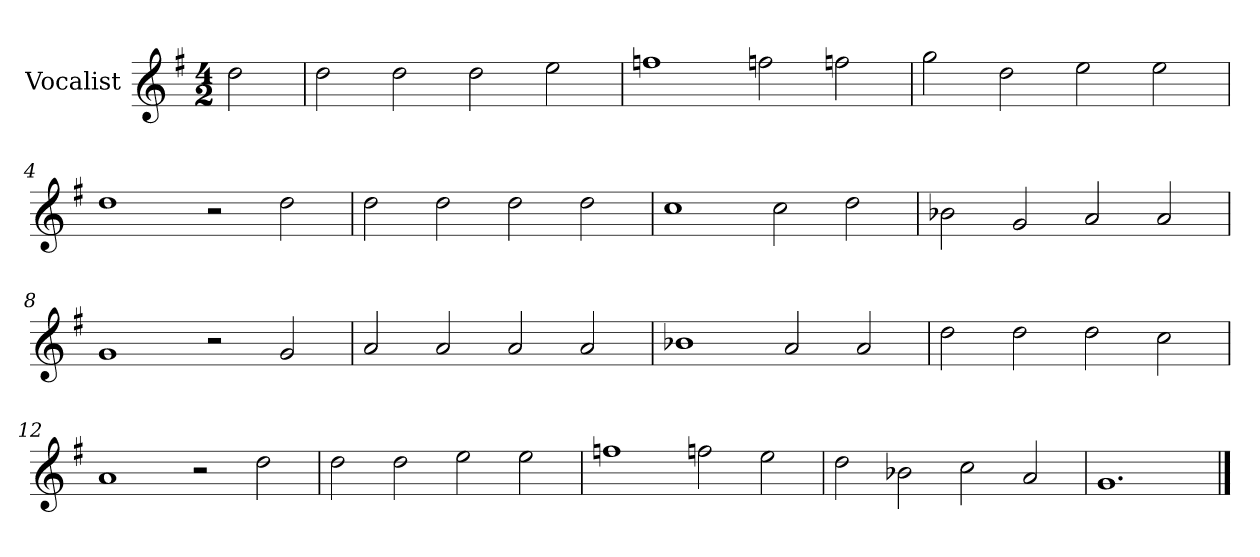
**kern
*part1
*staff1
*I"Vocalist
*k[f#]
*G:
*M4/2
=
2dd
=1
2dd
2dd
2dd
2ee
=2
1ffn
2ffn
2ffn
=3
2gg
2dd
2ee
2ee
=4
1dd
2r
2dd
=5
2dd
2dd
2dd
2dd
=6
1cc
2cc
2dd
=7
2b-X
2g
2a
2a
=8
1g
2r
2g
=9
2a
2a
2a
2a
=10
1b-X
2a
2a
=11
2dd
2dd
2dd
2cc
=12
1a
2r
2dd
=13
2dd
2dd
2ee
2ee
=14
1ffn
2ffn
2ee
=15
2dd
2b-X
2cc
2a
=16
1.g
==
*-
